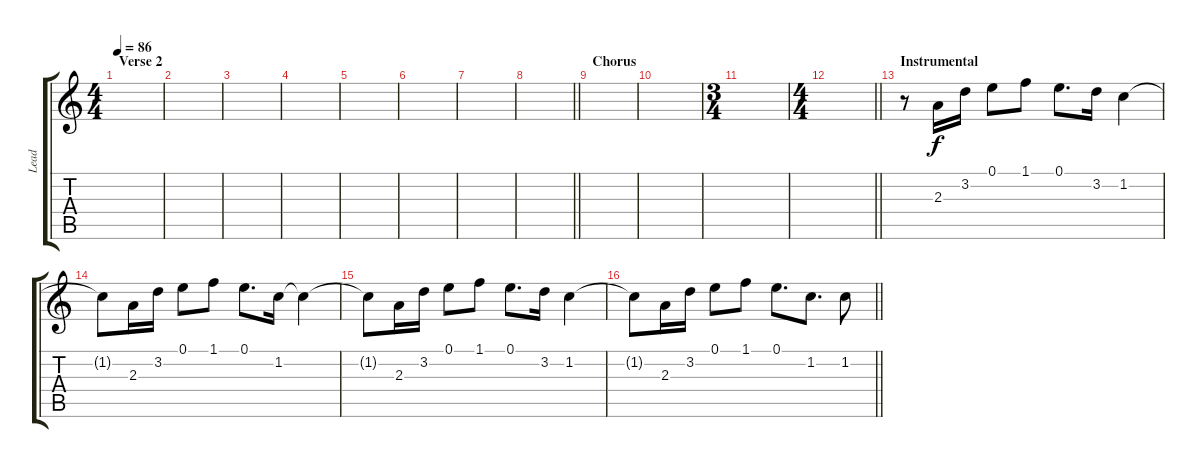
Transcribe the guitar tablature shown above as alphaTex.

\track ("Lead" "Lead") {instrument acousticguitarnylon}
\staff {score tabs}
\tuning (E4 B3 G3 D3 A2 E2) {hide}
\ts (4 4)
\section ("" "Verse 2")
\tempo 86
\clef g2
\ks c
|
|
|
|
|
|
|
\barLineRight lightlight
|
\section ("" "Chorus")
|
|
\ts (3 4)
|
\ts (4 4)
\barLineRight lightlight
|
\section ("" "Instrumental")
r.8 2.3.16 3.2.16 0.1.8 1.1.8 0.1.8{d} 3.2.16 1.2.4 |
1.2{t}.8 2.3.16 3.2.16 0.1.8 1.1.8 0.1.8{d} 1.2.16 1.2{t}.4 |
1.2{t}.8 2.3.16 3.2.16 0.1.8 1.1.8 0.1.8{d} 3.2.16 1.2.4 |
\barLineRight lightlight
1.2{t}.8 2.3.16 3.2.16 0.1.8 1.1.8 0.1.8{d} 1.2.8{d} 1.2.8
